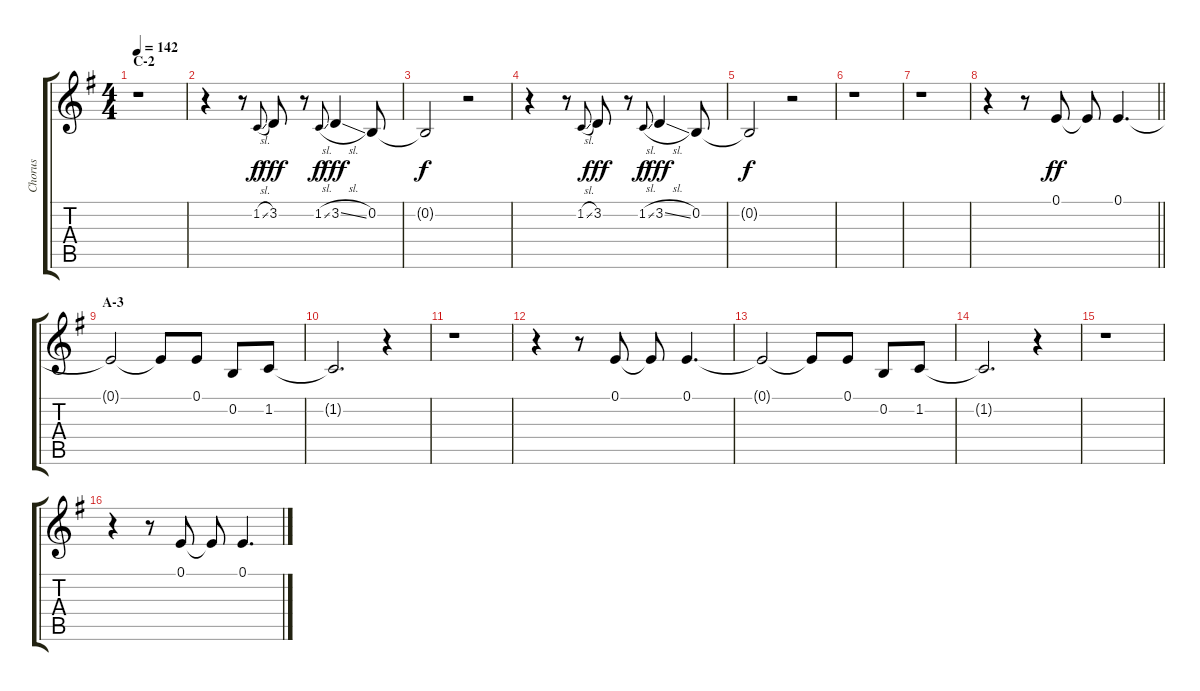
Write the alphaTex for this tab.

\track ("Chorus" "Chorus") {instrument voiceoohs}
\staff {score tabs}
\tuning (E4 B3 G3 D3 A2 E2) {hide}
\ts (4 4)
\section ("" "C-2")
\tempo 142
\clef g2
\ks g
r.1{dy ff} |
r.4 r.8 1.2{sl}.8{gr onbeat dy f} 3.2.8{dy fff} r.8 1.2{sl}.8{gr onbeat dy f} 3.2{sl}.4{dy fff} 0.2.8 |
0.2{t}.2{dy f} r.2 |
r.4 r.8 1.2{sl}.8{gr onbeat} 3.2.8{dy fff} r.8 1.2{sl}.8{gr onbeat dy f} 3.2{sl}.4{dy fff} 0.2.8 |
0.2{t}.2{dy f} r.2 |
r.1 |
r.1 |
\barLineRight lightlight
r.4 r.8 0.1.8{dy ff} 0.1{t}.8 0.1.4{d} |
\section ("" "A-3")
0.1{t}.2 0.1{t}.8 0.1.8 0.2.8 1.2.8 |
1.2{t}.2{d} r.4 |
r.1 |
r.4 r.8 0.1.8 0.1{t}.8 0.1.4{d} |
0.1{t}.2 0.1{t}.8 0.1.8 0.2.8 1.2.8 |
1.2{t}.2{d} r.4 |
r.1 |
r.4 r.8 0.1.8 0.1{t}.8 0.1.4{d}
